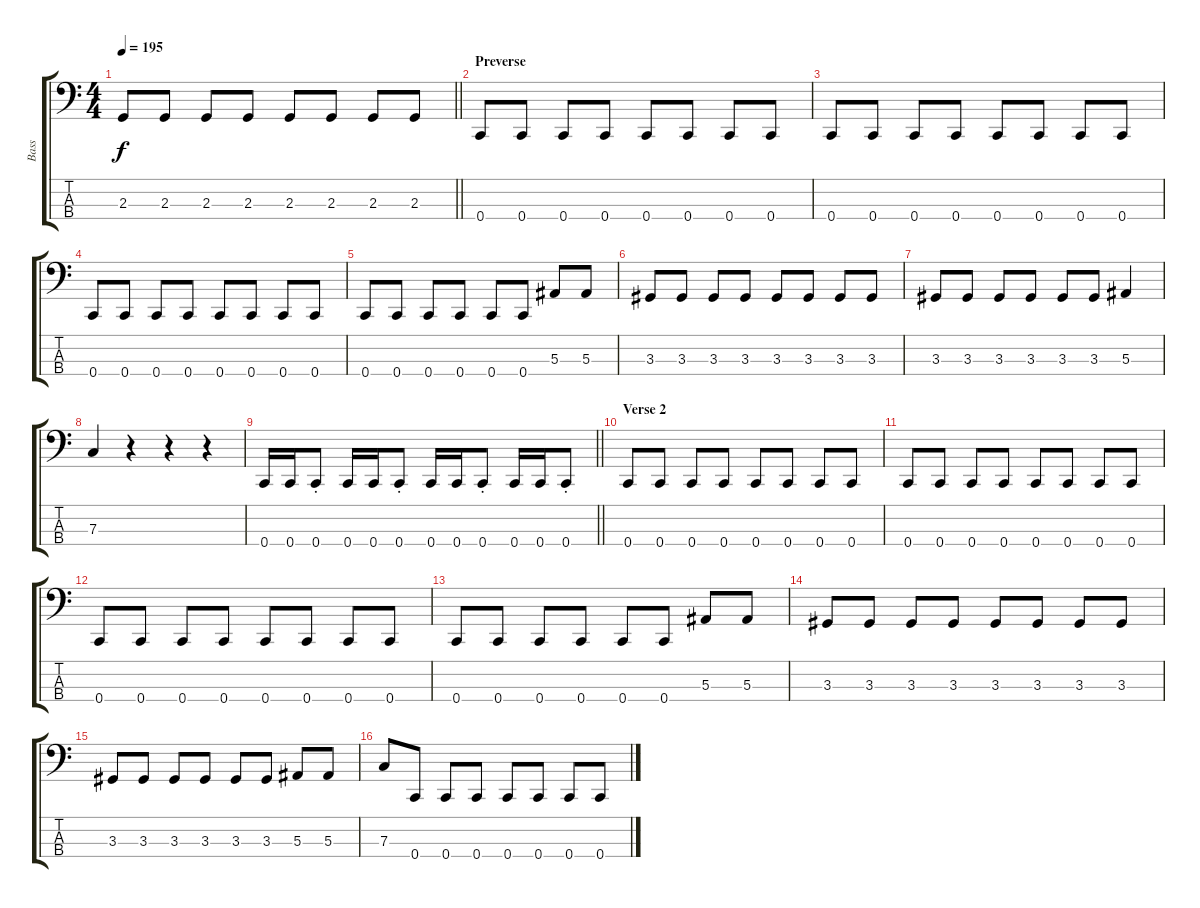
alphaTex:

\track ("Bass" "Bass") {instrument electricbasspick}
\staff {score tabs}
\tuning (Eb2 Bb1 F1 C1) {hide}
\ts (4 4)
\tempo 195
\clef f4
\barLineRight lightlight
\ks c
2.3.8{dy f} 2.3.8 2.3.8 2.3.8 2.3.8 2.3.8 2.3.8 2.3.8 |
\section ("" "Preverse")
0.4.8 0.4.8 0.4.8 0.4.8 0.4.8 0.4.8 0.4.8 0.4.8 |
0.4.8 0.4.8 0.4.8 0.4.8 0.4.8 0.4.8 0.4.8 0.4.8 |
0.4.8 0.4.8 0.4.8 0.4.8 0.4.8 0.4.8 0.4.8 0.4.8 |
0.4.8 0.4.8 0.4.8 0.4.8 0.4.8 0.4.8 5.3.8 5.3.8 |
3.3.8 3.3.8 3.3.8 3.3.8 3.3.8 3.3.8 3.3.8 3.3.8 |
3.3.8 3.3.8 3.3.8 3.3.8 3.3.8 3.3.8 5.3.4 |
7.3.4 r.4 r.4 r.4 |
\barLineRight lightlight
0.4.16 0.4.16 0.4{st}.8 0.4.16 0.4.16 0.4{st}.8 0.4.16 0.4.16 0.4{st}.8 0.4.16 0.4.16 0.4{st}.8 |
\section ("" "Verse 2")
0.4.8 0.4.8 0.4.8 0.4.8 0.4.8 0.4.8 0.4.8 0.4.8 |
0.4.8 0.4.8 0.4.8 0.4.8 0.4.8 0.4.8 0.4.8 0.4.8 |
0.4.8 0.4.8 0.4.8 0.4.8 0.4.8 0.4.8 0.4.8 0.4.8 |
0.4.8 0.4.8 0.4.8 0.4.8 0.4.8 0.4.8 5.3.8 5.3.8 |
3.3.8 3.3.8 3.3.8 3.3.8 3.3.8 3.3.8 3.3.8 3.3.8 |
3.3.8 3.3.8 3.3.8 3.3.8 3.3.8 3.3.8 5.3.8 5.3.8 |
7.3.8 0.4.8 0.4.8 0.4.8 0.4.8 0.4.8 0.4.8 0.4.8
